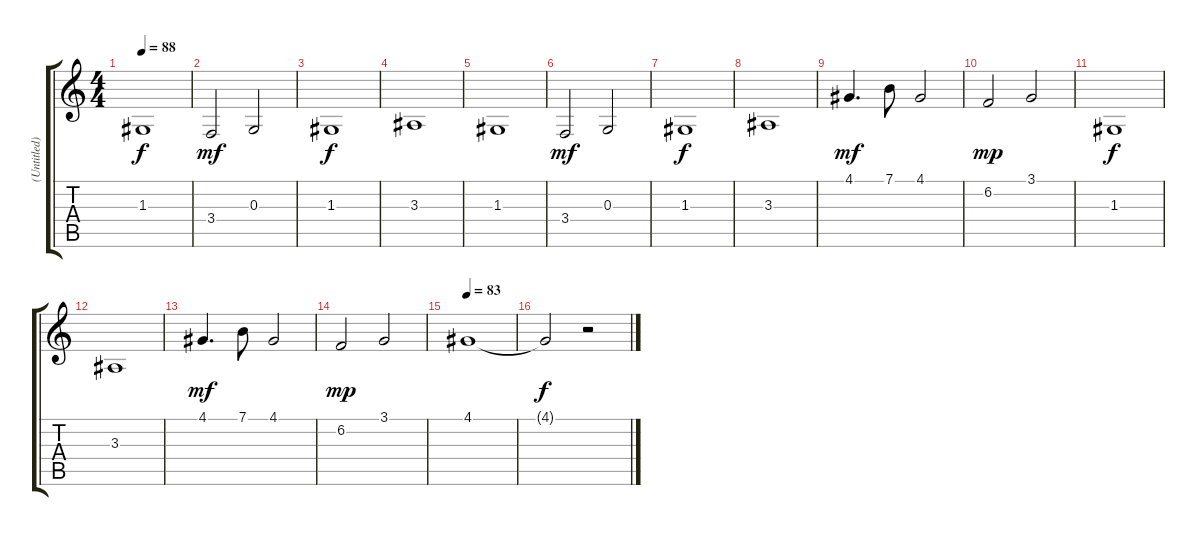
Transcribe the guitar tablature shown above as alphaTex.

\track ("(Untitled)" "(Untitled)") {instrument trumpet}
\staff {score tabs}
\tuning (E4 B3 G3 D3 A2 E2) {hide}
\ts (4 4)
\tempo 88
\clef g2
\ks c
1.3.1{dy f} |
3.4.2{dy mf volume 11} 0.3.2{volume 12} |
1.3.1{dy f volume 10} |
3.3.1 |
1.3.1 |
3.4.2{dy mf volume 11} 0.3.2{volume 12} |
1.3.1{dy f volume 10} |
3.3.1 |
4.1.4{d dy mf balance 4} 7.1.8 4.1.2 |
6.2.2{dy mp} 3.1.2 |
1.3.1{dy f} |
3.3.1 |
4.1.4{d dy mf} 7.1.8 4.1.2 |
6.2.2{dy mp} 3.1.2 |
\tempo 83
4.1.1 |
4.1{t}.2{dy f} r.2
